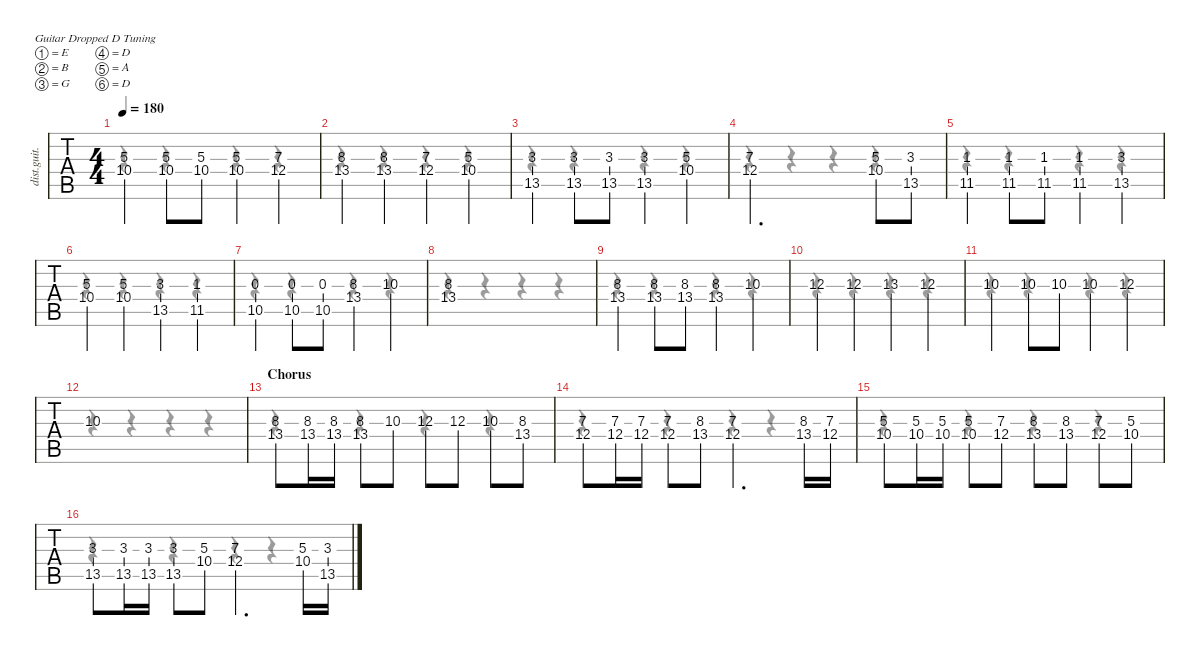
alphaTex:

\defaultSystemsLayout 4
\hideDynamics
\bracketExtendMode nobrackets
\track ("Lead" "dist.guit.") {instrument distortionguitar}
\staff {tabs}
\tuning (E4 B3 G3 D3 A2 D2)
\voice
\ts (4 4)
\tempo 180
\clef g2
\ks c
(5.3 10.4).4{dy f} (5.3 10.4).8 (5.3 10.4).8 (5.3 10.4).4 (7.3 12.4).4 |
(8.3{acc #} 13.4{acc #}).4 (8.3{acc #} 13.4{acc #}).4 (7.3 12.4).4 (5.3 10.4).4 |
(3.3{acc #} 13.5{acc #}).4 (3.3{acc #} 13.5{acc #}).8 (3.3{acc #} 13.5{acc #}).8 (3.3{acc #} 13.5{acc #}).4 (5.3 10.4).4 |
(7.3 12.4).2{d} (5.3 10.4).8 (3.3{acc #} 13.5{acc #}).8 |
(1.3{acc #} 11.5{acc #}).4 (1.3{acc #} 11.5{acc #}).8 (1.3{acc #} 11.5{acc #}).8 (1.3{acc #} 11.5{acc #}).4 (3.3{acc #} 13.5{acc #}).4 |
(5.3 10.4).4 (5.3 10.4).4 (3.3{acc #} 13.5{acc #}).4 (1.3{acc #} 11.5{acc #}).4 |
(0.3 10.5).4 (0.3 10.5).8 (0.3 10.5).8 (8.3{acc #} 13.4{acc #}).4 10.3.4 |
(8.3{acc #} 13.4{acc #}).1 |
(8.3{acc #} 13.4{acc #}).4 (8.3{acc #} 13.4{acc #}).8 (8.3{acc #} 13.4{acc #}).8 (8.3{acc #} 13.4{acc #}).4 10.3.4 |
12.3.4 12.3.4 13.3{acc #}.4 12.3.4 |
10.3.4 10.3.8 10.3.8 10.3.4 12.3.4 |
10.3.1 |
\section ("" "Chorus")
(8.3{acc #} 13.4{acc #}).8 (8.3{acc #} 13.4{acc #}).16 (8.3{acc #} 13.4{acc #}).16 (8.3{acc #} 13.4{acc #}).8 10.3.8 12.3.8 12.3.8 10.3.8 (8.3{acc #} 13.4{acc #}).8 |
(7.3 12.4).8 (7.3 12.4).16 (7.3 12.4).16 (7.3 12.4).8 (8.3{acc #} 13.4{acc #}).8 (7.3 12.4).4{d} (8.3{acc #} 13.4{acc #}).16 (7.3 12.4).16 |
(5.3 10.4).8 (5.3 10.4).16 (5.3 10.4).16 (5.3 10.4).8 (7.3 12.4).8 (8.3{acc #} 13.4{acc #}).8 (8.3{acc #} 13.4{acc #}).8 (7.3 12.4).8 (5.3 10.4).8 |
(3.3{acc #} 13.5{acc #}).8 (3.3{acc #} 13.5{acc #}).16 (3.3{acc #} 13.5{acc #}).16 (3.3{acc #} 13.5{acc #}).8 (5.3 10.4).8 (7.3 12.4).4{d} (5.3 10.4).16 (3.3{acc #} 13.5{acc #}).16
\voice
\clef g2
\ottava regular
\simile none
\ks c
r.4{dy mf} r.4 r.4 r.4 |
r.4 r.4 r.4 r.4 |
r.4 r.4 r.4 r.4 |
r.4 r.4 r.4 r.4 |
r.4 r.4 r.4 r.4 |
r.4 r.4 r.4 r.4 |
r.4 r.4 r.4 r.4 |
r.4 r.4 r.4 r.4 |
r.4 r.4 r.4 r.4 |
r.4 r.4 r.4 r.4 |
r.4 r.4 r.4 r.4 |
r.4 r.4 r.4 r.4 |
r.4 r.4 r.4 r.4 |
r.4 r.4 r.4 r.4 |
r.4 r.4 r.4 r.4 |
r.4 r.4 r.4 r.4
